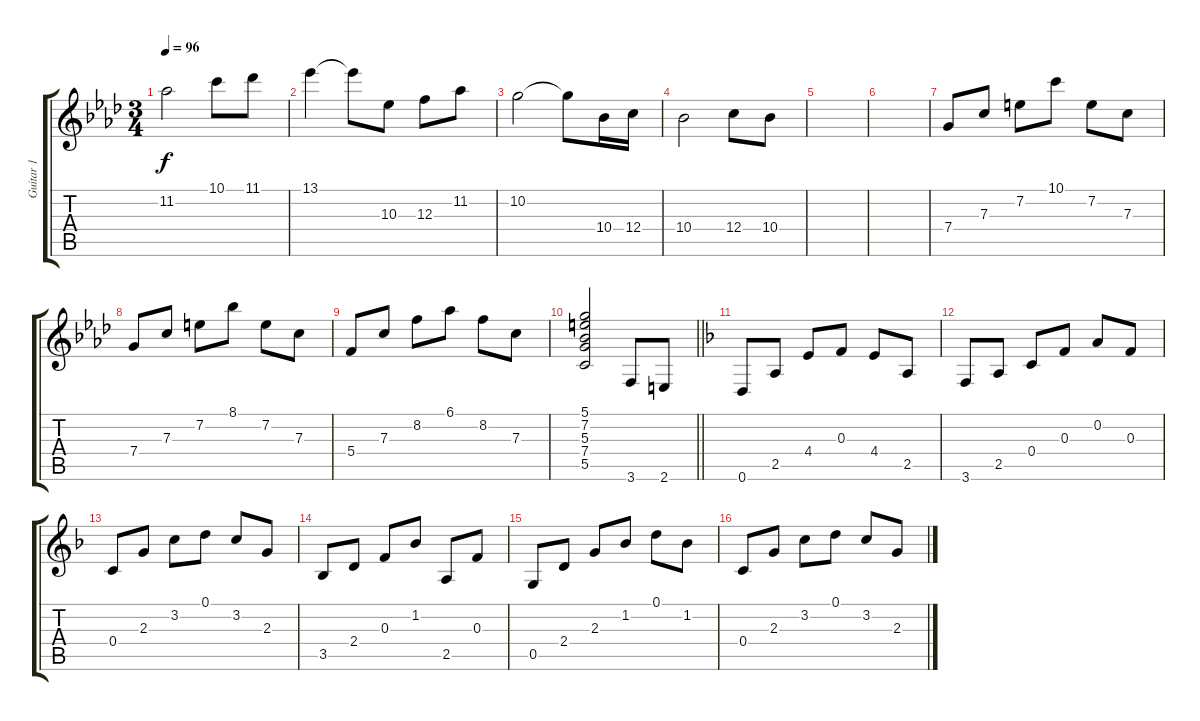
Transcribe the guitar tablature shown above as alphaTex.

\track ("Guitar 1" "Guitar 1") {solo instrument acousticguitarnylon}
\staff {score tabs}
\tuning (D4 A3 F3 C3 G2 D2) {hide}
\ts (3 4)
\tempo 96
\clef g2
\ks fminor
11.2.2{dy f} 10.1.8 11.1.8 |
13.1.4 13.1{t}.8 10.3.8 12.3.8 11.2.8 |
10.2.2 10.2{t}.8 10.4.16 12.4.16 |
10.4.2 12.4.8 10.4.8 |
|
|
7.4.8 7.3.8 7.2.8 10.1.8 7.2.8 7.3.8 |
7.4.8 7.3.8 7.2.8 8.1.8 7.2.8 7.3.8 |
5.4.8 7.3.8 8.2.8 6.1.8 8.2.8 7.3.8 |
\barLineRight lightlight
(5.1 7.2 5.3 7.4 5.5).2 3.6.8{volume 13 balance 8} 2.6.8 |
\ks dminor
0.6.8 2.5.8 4.4.8 0.3.8 4.4.8 2.5.8 |
3.6.8 2.5.8 0.4.8 0.3.8 0.2.8 0.3.8 |
0.4.8 2.3.8 3.2.8 0.1.8 3.2.8 2.3.8 |
3.5.8 2.4.8 0.3.8 1.2.8 2.5.8 0.3.8 |
0.5.8 2.4.8 2.3.8 1.2.8 0.1.8 1.2.8 |
0.4.8 2.3.8 3.2.8 0.1.8 3.2.8 2.3.8
